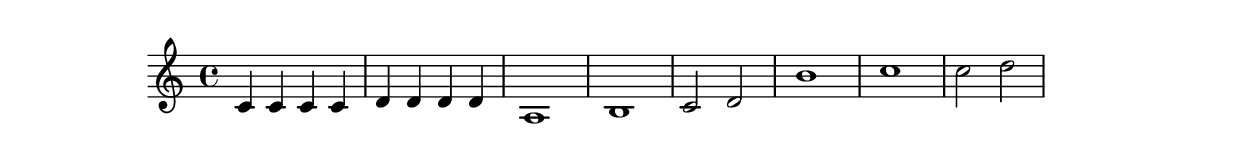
% 2017-08-16 21:18

\version "2.19.54"
\language "english"

\header {}

\layout {}

\paper {}

\score {
    {
        {
            c'4
            c'4
            c'4
            c'4
        }
        {
            d'4
            d'4
            d'4
            d'4
        }
        {
            a1
            b1
            c'2
            d'2
        }
        {
            b'1
            c''1
            c''2
            d''2
        }
    }
}